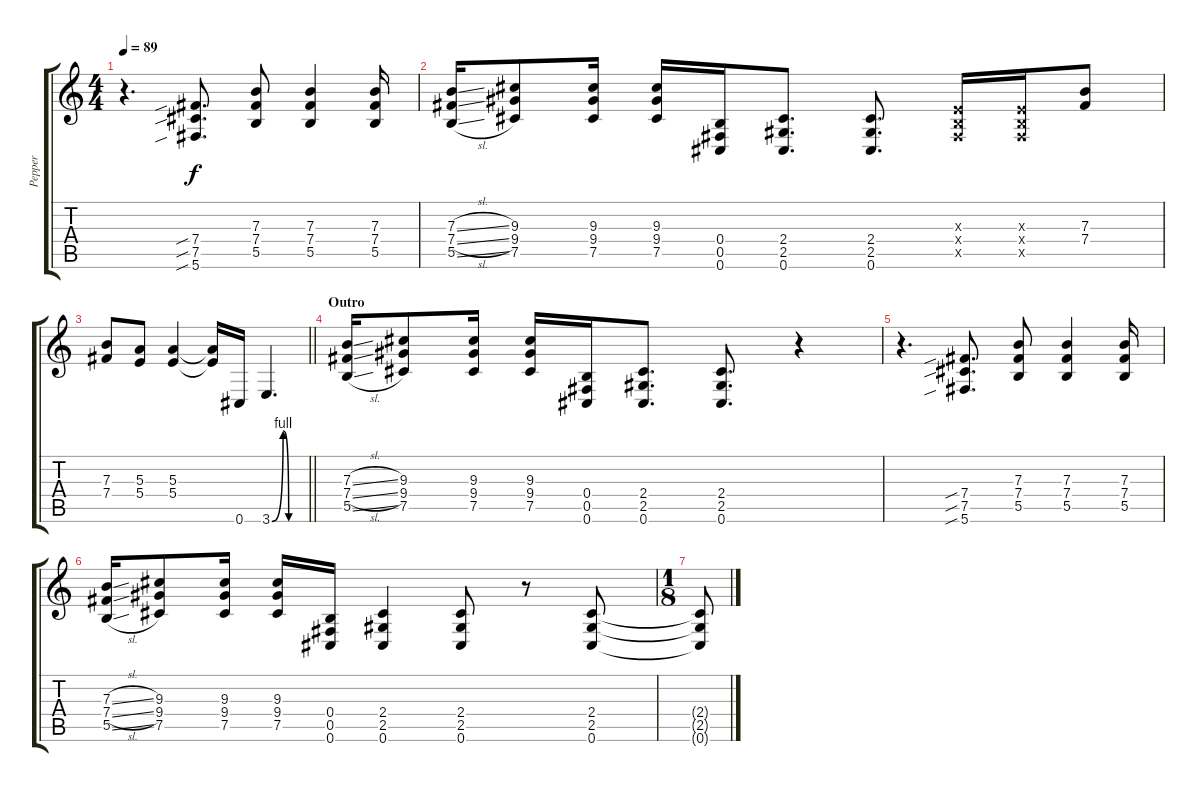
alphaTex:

\track ("Pepper" "Pepper") {instrument distortionguitar}
\staff {score tabs}
\tuning (Db4 Ab3 E3 B2 Gb2 Db2) {hide}
\ts (4 4)
\tempo 89
\clef g2
\ks c
r.4{d dy f} (7.4{sib} 7.5{sib} 5.6{sib}).8{d} (7.3 7.4 5.5).8 (7.3 7.4 5.5).4 (7.3 7.4 5.5).16 |
(7.3{sl} 7.4{sl} 5.5{sl}).16 (9.3 9.4 7.5).8 (9.3 9.4 7.5).16 (9.3 9.4 7.5).16 (0.4 0.5 0.6).16 (2.4 2.5 0.6).8{d} (2.4 2.5 0.6).8{d} (0.3{x} 0.4{x} 0.5{x}).16 (0.3{x} 0.4{x} 0.5{x}).16 (7.3 7.4).8 |
\barLineRight lightlight
(7.3 7.4).8 (5.3 5.4).8 (5.3 5.4).4 (5.3{t} 5.4{t}).16 0.6.16 3.6{be (custom 0 0 20 4 30 0 60 0)}.4{d} |
\section ("" "Outro")
(7.3{sl} 7.4{sl} 5.5{sl}).16 (9.3 9.4 7.5).8 (9.3 9.4 7.5).16 (9.3 9.4 7.5).16 (0.4 0.5 0.6).16 (2.4 2.5 0.6).8{d} (2.4 2.5 0.6).8{d} r.4 |
r.4{d} (7.4{sib} 7.5{sib} 5.6{sib}).8{d} (7.3 7.4 5.5).8 (7.3 7.4 5.5).4 (7.3 7.4 5.5).16 |
(7.3{sl} 7.4{sl} 5.5{sl}).16 (9.3 9.4 7.5).8 (9.3 9.4 7.5).16 (9.3 9.4 7.5).16 (0.4 0.5 0.6).16 (2.4 2.5 0.6).4 (2.4 2.5 0.6).8 r.8 (2.4 2.5 0.6).8 |
\ts (1 8)
(2.4{t} 2.5{t} 0.6{t}).8
